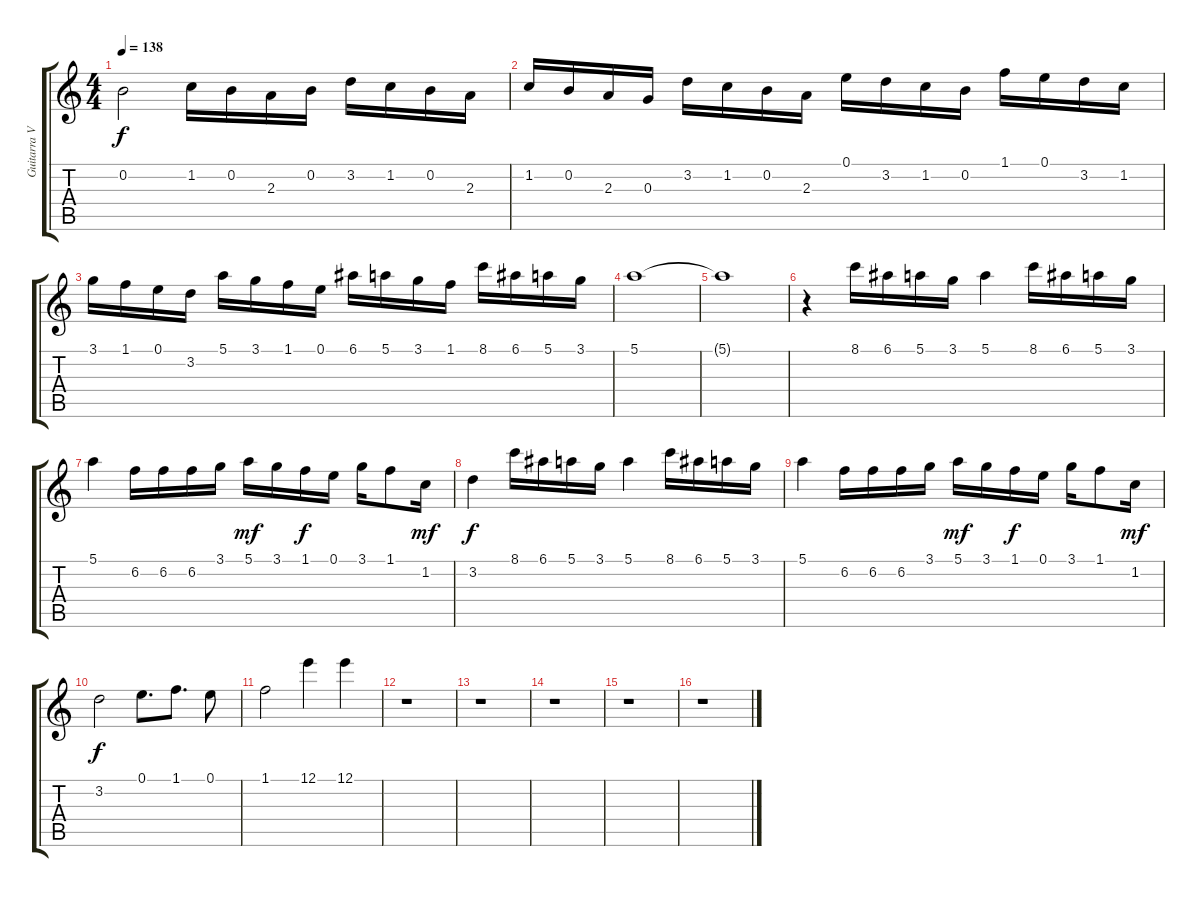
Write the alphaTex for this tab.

\track ("Guitarra VII (Dist. Solo)" "Guitarra V") {instrument distortionguitar}
\staff {score tabs}
\tuning (E4 B3 G3 D3 A2 E2) {hide}
\ts (4 4)
\tempo 138
\clef g2
\ks c
0.2.2{dy f} 1.2.16 0.2.16 2.3.16 0.2.16 3.2.16 1.2.16 0.2.16 2.3.16 |
1.2.16 0.2.16 2.3.16 0.3.16 3.2.16 1.2.16 0.2.16 2.3.16 0.1.16 3.2.16 1.2.16 0.2.16 1.1.16 0.1.16 3.2.16 1.2.16 |
3.1.16 1.1.16 0.1.16 3.2.16 5.1.16 3.1.16 1.1.16 0.1.16 6.1.16 5.1.16 3.1.16 1.1.16 8.1.16 6.1.16 5.1.16 3.1.16 |
5.1.1 |
5.1{t}.1 |
r.4 8.1.16{volume 12} 6.1.16 5.1.16 3.1.16 5.1.4 8.1.16 6.1.16 5.1.16 3.1.16 |
5.1.4 6.2.16 6.2.16 6.2.16 3.1.16 5.1.16{dy mf} 3.1.16 1.1.16{dy f} 0.1.16 3.1.16 1.1.8 1.2.16{dy mf} |
3.2.4{dy f} 8.1.16 6.1.16 5.1.16 3.1.16 5.1.4 8.1.16 6.1.16 5.1.16 3.1.16 |
5.1.4 6.2.16 6.2.16 6.2.16 3.1.16 5.1.16{dy mf} 3.1.16 1.1.16{dy f} 0.1.16 3.1.16 1.1.8 1.2.16{dy mf} |
3.2.2{dy f} 0.1.8{d} 1.1.8{d} 0.1.8 |
1.1.2 12.1.4 12.1.4 |
r.1 |
r.1 |
r.1 |
r.1 |
r.1
